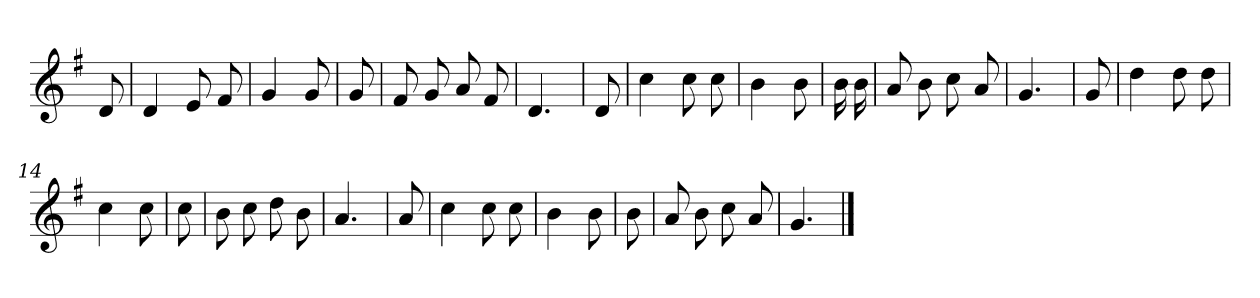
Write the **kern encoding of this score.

**kern
*part1
*staff1
*clefG2
*k[f#]
*G:
=
8d
=1
4d
8e
8f#
=2
4g
8g
=3
8g
=4
8f#
8g
8a
8f#
=5
4.d
=6
8d
=7
4cc
8cc
8cc
=8
4b
8b
=9
16b
16b
=10
8a
8b
8cc
8a
=11
4.g
=12
8g
=13
4dd
8dd
8dd
=14
4cc
8cc
=15
8cc
=16
8b
8cc
8dd
8b
=17
4.a
=18
8a
=19
4cc
8cc
8cc
=20
4b
8b
=21
8b
=22
8a
8b
8cc
8a
=23
4.g
==
*-
